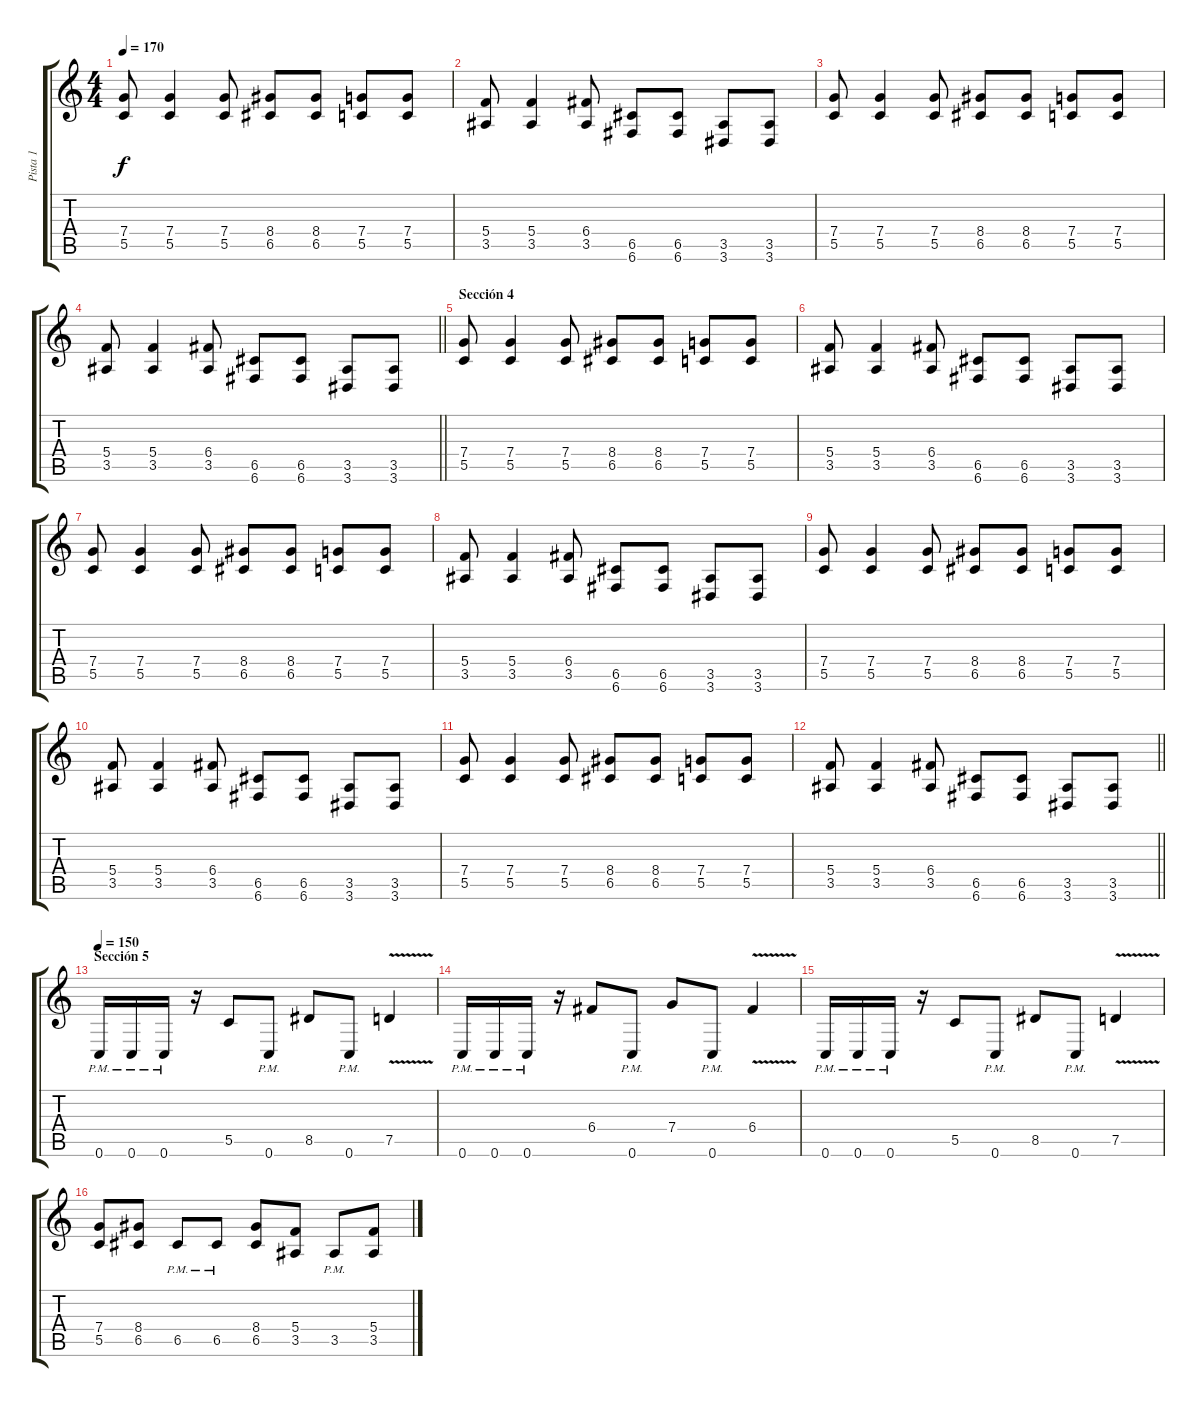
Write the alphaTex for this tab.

\track ("Pista 1" "Pista 1") {instrument distortionguitar}
\staff {score tabs}
\tuning (D4 A3 F3 C3 G2 C2) {hide}
\ts (4 4)
\tempo 170
\clef g2
\ks c
(7.4 5.5).8{dy f} (7.4 5.5).4 (7.4 5.5).8 (8.4 6.5).8 (8.4 6.5).8 (7.4 5.5).8 (7.4 5.5).8 |
(5.4 3.5).8 (5.4 3.5).4 (6.4 3.5).8 (6.5 6.6).8 (6.5 6.6).8 (3.5 3.6).8 (3.5 3.6).8 |
(7.4 5.5).8 (7.4 5.5).4 (7.4 5.5).8 (8.4 6.5).8 (8.4 6.5).8 (7.4 5.5).8 (7.4 5.5).8 |
\barLineRight lightlight
(5.4 3.5).8 (5.4 3.5).4 (6.4 3.5).8 (6.5 6.6).8 (6.5 6.6).8 (3.5 3.6).8 (3.5 3.6).8 |
\section ("" "Sección 4")
(7.4 5.5).8 (7.4 5.5).4 (7.4 5.5).8 (8.4 6.5).8 (8.4 6.5).8 (7.4 5.5).8 (7.4 5.5).8 |
(5.4 3.5).8 (5.4 3.5).4 (6.4 3.5).8 (6.5 6.6).8 (6.5 6.6).8 (3.5 3.6).8 (3.5 3.6).8 |
(7.4 5.5).8 (7.4 5.5).4 (7.4 5.5).8 (8.4 6.5).8 (8.4 6.5).8 (7.4 5.5).8 (7.4 5.5).8 |
(5.4 3.5).8 (5.4 3.5).4 (6.4 3.5).8 (6.5 6.6).8 (6.5 6.6).8 (3.5 3.6).8 (3.5 3.6).8 |
(7.4 5.5).8 (7.4 5.5).4 (7.4 5.5).8 (8.4 6.5).8 (8.4 6.5).8 (7.4 5.5).8 (7.4 5.5).8 |
(5.4 3.5).8 (5.4 3.5).4 (6.4 3.5).8 (6.5 6.6).8 (6.5 6.6).8 (3.5 3.6).8 (3.5 3.6).8 |
(7.4 5.5).8 (7.4 5.5).4 (7.4 5.5).8 (8.4 6.5).8 (8.4 6.5).8 (7.4 5.5).8 (7.4 5.5).8 |
\barLineRight lightlight
(5.4 3.5).8 (5.4 3.5).4 (6.4 3.5).8 (6.5 6.6).8 (6.5 6.6).8 (3.5 3.6).8 (3.5 3.6).8 |
\section ("" "Sección 5")
\tempo 150
0.6{pm}.16 0.6{pm}.16 0.6{pm}.16 r.16 5.5.8 0.6{pm}.8 8.5.8 0.6{pm}.8 7.5{v}.4 |
0.6{pm}.16 0.6{pm}.16 0.6{pm}.16 r.16 6.4.8 0.6{pm}.8 7.4.8 0.6{pm}.8 6.4{v}.4 |
0.6{pm}.16 0.6{pm}.16 0.6{pm}.16 r.16 5.5.8 0.6{pm}.8 8.5.8 0.6{pm}.8 7.5{v}.4 |
(7.4 5.5).8 (8.4 6.5).8 6.5{pm}.8 6.5{pm}.8 (8.4 6.5).8 (5.4 3.5).8 3.5{pm}.8 (5.4 3.5).8
